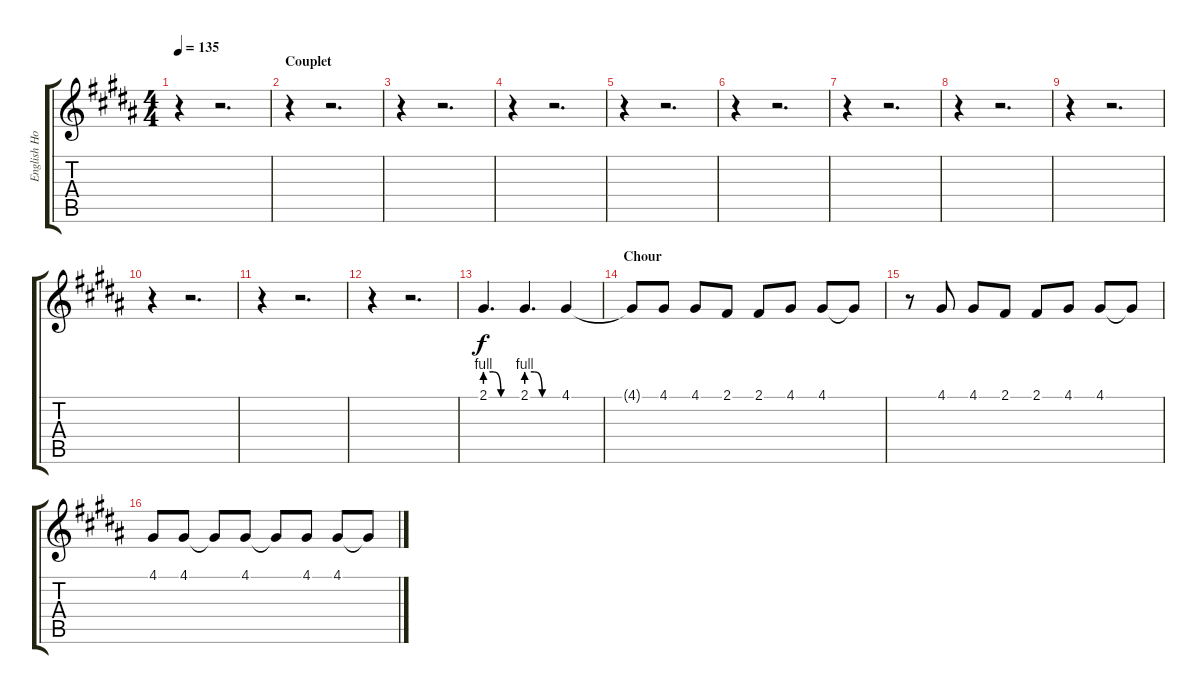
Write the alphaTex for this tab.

\track ("English Horn" "English Ho") {instrument englishhorn}
\staff {score tabs}
\tuning (E4 B3 G3 D3 A2 E2) {hide}
\ts (4 4)
\tempo 135
\clef g2
\ks b
r.4{dy f} r.2{d} |
\section ("" "Couplet")
r.4 r.2{d} |
r.4 r.2{d} |
r.4 r.2{d} |
r.4 r.2{d} |
r.4 r.2{d} |
r.4 r.2{d} |
r.4 r.2{d} |
r.4 r.2{d} |
r.4 r.2{d} |
r.4 r.2{d} |
r.4 r.2{d} |
2.1{be (custom 0 4 15 4 30 0 60 0)}.4{d} 2.1{be (custom 0 4 15 4 30 0 60 0)}.4{d} 4.1.4 |
\section ("" "Chour")
4.1{t}.8 4.1.8 4.1.8 2.1.8 2.1.8 4.1.8 4.1.8 4.1{t}.8 |
r.8 4.1.8 4.1.8 2.1.8 2.1.8 4.1.8 4.1.8 4.1{t}.8 |
4.1.8 4.1.8 4.1{t}.8 4.1.8 4.1{t}.8 4.1.8 4.1.8 4.1{t}.8
